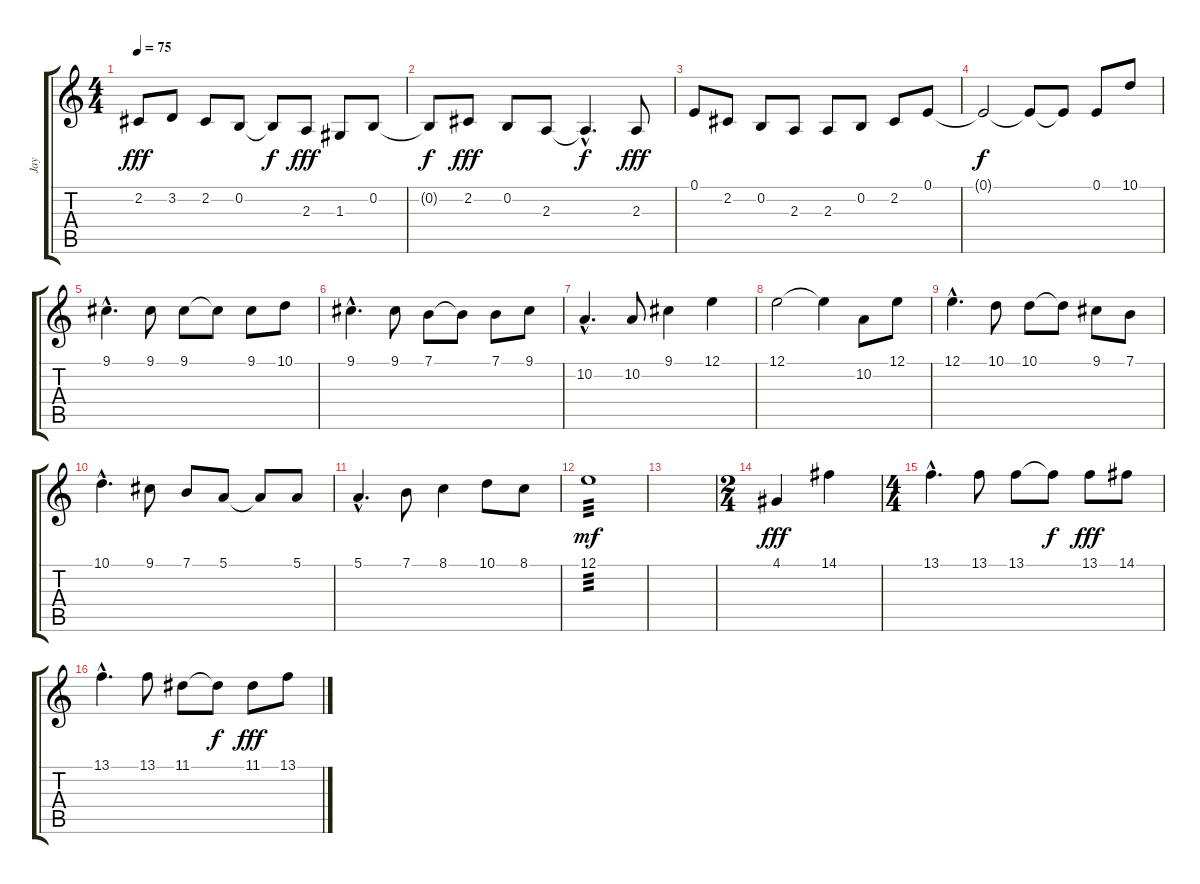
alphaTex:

\track ("Jay" "Jay") {instrument vibraphone}
\staff {score tabs}
\tuning (E4 B3 G3 D3 A2 E2) {hide}
\ts (4 4)
\tempo 75
\clef g2
\ks c
2.2.8{dy fff} 3.2.8 2.2.8 0.2.8 0.2{t}.8{dy f} 2.3.8{dy fff} 1.3.8 0.2.8 |
0.2{t}.8{dy f} 2.2.8{dy fff} 0.2.8 2.3.8 2.3{hac t}.4{d dy f} 2.3.8{dy fff} |
0.1.8 2.2.8 0.2.8 2.3.8 2.3.8 0.2.8 2.2.8 0.1.8 |
0.1{t}.2{dy f} 0.1{t}.8 0.1{t}.8 0.1.8 10.1.8 |
9.1{hac}.4{d} 9.1.8 9.1.8 9.1{t}.8 9.1.8 10.1.8 |
9.1{hac}.4{d} 9.1.8 7.1.8 7.1{t}.8 7.1.8 9.1.8 |
10.2{hac}.4{d} 10.2.8 9.1.4 12.1.4 |
12.1.2 12.1{t}.4 10.2.8 12.1.8 |
12.1{hac}.4{d} 10.1.8 10.1.8 10.1{t}.8 9.1.8 7.1.8 |
10.1{hac}.4{d} 9.1.8 7.1.8 5.1.8 5.1{t}.8 5.1.8 |
5.1{hac}.4{d} 7.1.8 8.1.4 10.1.8 8.1.8 |
12.1.1{tp 3 dy mf} |
|
\ts (2 4)
4.1.4{dy fff} 14.1.4 |
\ts (4 4)
13.1{hac}.4{d} 13.1.8 13.1.8 13.1{t}.8{dy f} 13.1.8{dy fff} 14.1.8 |
13.1{hac}.4{d} 13.1.8 11.1.8 11.1{t}.8{dy f} 11.1.8{dy fff} 13.1.8
